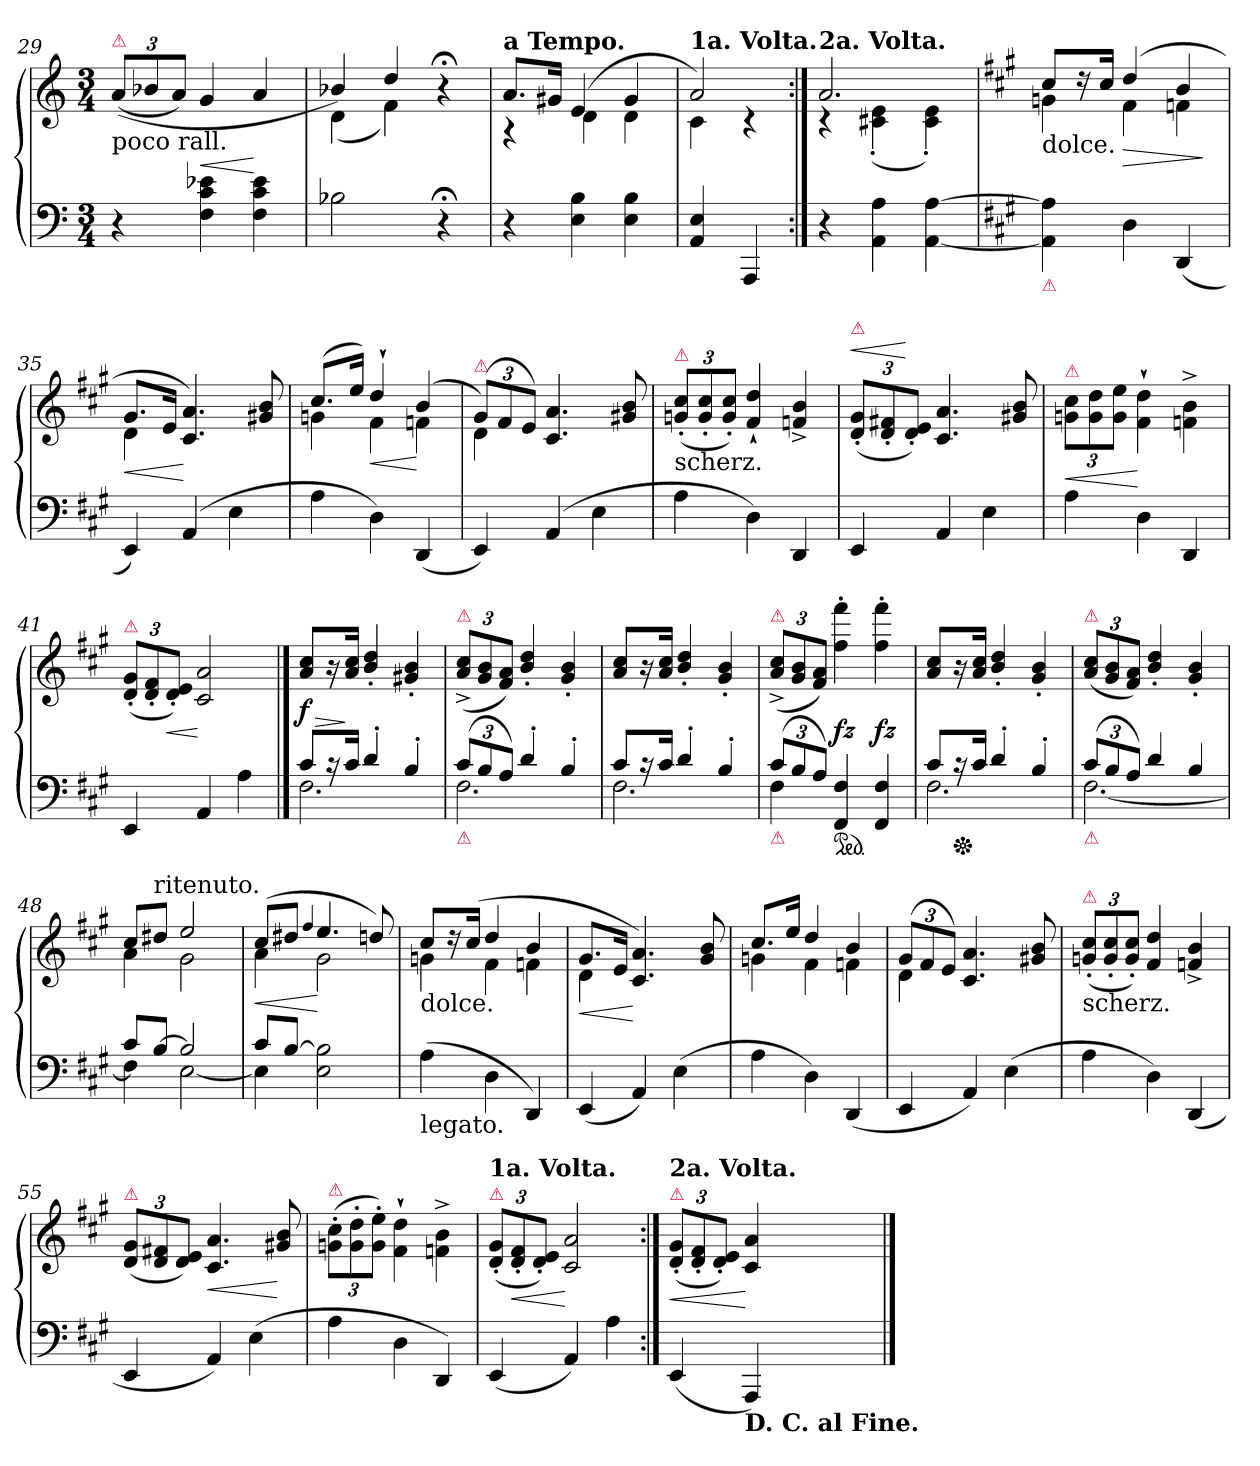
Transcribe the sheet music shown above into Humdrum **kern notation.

**kern	**kern	**dynam
*part1	*part1	*part1
*staff2	*staff1	*staff1/2
*clefF4	*clefG2	*
*k[]	*k[]	*
*a:	*a:	*
*M3/4	*M3/4	*
=29	=29	=29
!	!LO:TX:b:t=poco rall.	!
!	!LO:TX:a:color=crimson:t=⚠	!
4r	(<(>12aL	.
.	12b-X	.
.	12aJ)	.
4F 4c 4e-X	4g	<
4F 4c 4e-	4a	[
=30	=30	=30
*	*^	*
2B-X	4b-X)	(<4d	.
.	4dd	4f)	.
4r;<	4r;<	4ryy	.
=31	=31	=31	=31
!	!LO:TX:a:B:t=a Tempo.	!	!
4r	8.aL	4r	.
.	16g#XJk	.	.
4E 4B	(>4e	4d	.
4E 4B	4g#	4d	.
=32	=32	=32	=32
!	!LO:TX:a:B:t=1a. Volta.	!	!
4AA 4E	2a)	4c	.
4AAA	.	4rc	.
=33:|!	=33:|!	=33:|!	=33:|!
!	!LO:TX:a:B:t=2a. Volta.	!	!
4r	2.a	4r	.
4AA 4A	.	(>4c#X'> 4e'>	.
[4AA [4A	.	4c#'> 4e'>)	.
=34	=34	=34	=34
*k[f#c#g#]	*k[f#c#g#]	*	*
!	!LO:TX:b:t=dolce.	!	!
!LO:TX:b:color=crimson:t=⚠	!	!	!
4AA] 4A]	8cc#L	4gn	.
.	16rdd	.	.
.	16cc#Jk	.	.
4D	(>4dd	4f#	>
(<4DD	4b	4fn	.
*	*v	*v	*
.	.	]
=35	=35	=35
*	*^	*
4EE)	8.g#L	4d	<
.	16eJk	.	.
(>4AA	4.c# 4.a)	2ryy	[
4E	.	.	.
.	8g#X 8b	.	.
=36	=36	=36	=36
4A	(>8.cc#L	4gn	.
.	16eeJk)	.	.
4D)	4dd`>	4f#	<
(<4DD	(>4b	4fn	[
=37	=37	=37	=37
!	!LO:TX:a:color=crimson:t=⚠	!	!
4EE)	(>12g#L)	4d	.
.	12f#	.	.
.	12eJ)	.	.
(>4AA	4.c# 4.a	2ryy	.
4E	.	.	.
.	8g#X 8b	.	.
*	*v	*v	*
=38	=38	=38
!	!LO:TX:b:t=scherz.	!
!	!LO:TX:a:color=crimson:t=⚠	!
4A	(<12gn'< 12cc#'<L	.
.	12g'< 12cc#'<	.
.	12g'< 12cc#'<J)	.
4D)	4f#`< 4dd`<	.
4DD	4fn^< 4b^<	.
=39	=39	=39
!	!LO:TX:a:color=crimson:t=⚠	!
!	!	!LO:HP:a
4EE	(<12d'< 12g#'<L	<
.	12d'< 12f#X'<	.
.	12d'< 12e'<J)	[
4AA	4.c# 4.a	.
4E	.	.
.	8g#X 8b	.
=40	=40	=40
!	!LO:TX:a:color=crimson:t=⚠	!
4A	12gn\ 12cc#\L	<
.	12g\ 12dd\	.
.	12g\ 12ee\J	.
4D	4f#`>\ 4dd`>\	[
4DD	4fn^>\ 4b^>\	.
=41	=41	=41
!	!LO:TX:a:color=crimson:t=⚠	!
4EE	(<12d'< 12g#'<L	.
.	12d'< 12f#'<	.
.	12d'< 12e'<J)	<
4AA	2c# 2a	[
4A	.	.
==42	==42	==42
*^	*	*
8c#L	2.F#	8a/ 8cc#/L	> f
16rc	.	16r	.
16c#Jk	.	16a/ 16cc#/Jk	]
4d'<	.	4b'</ 4dd'</	.
4B'<	.	4g#X'< 4b'<	.
=43	=43	=43	=43
!	!	!LO:TX:a:color=crimson:t=⚠	!
!LO:TX:b:color=crimson:t=⚠	!	!	!
(>12c#L	2.F#	(<12a^< 12cc#^<L	.
12B	.	12g# 12b	.
12AJ)	.	12f# 12aJ)	.
4d'<	.	4b'</ 4dd'</	.
4B'<	.	4g#'< 4b'<	.
=44	=44	=44	=44
8c#L	2.F#	8a/ 8cc#/L	.
16rc	.	16r	.
16c#Jk	.	16a/ 16cc#/Jk	.
4d'<	.	4b'</ 4dd'</	.
4B'<	.	4g#'< 4b'<	.
=45	=45	=45	=45
!	!	!LO:TX:a:color=crimson:t=⚠	!
!LO:TX:b:color=crimson:t=⚠	!	!	!
(<12c#L	4F#	(<12a^< 12cc#^<L	.
12B	.	12g# 12b	.
12AJ)	.	12f# 12aJ)	.
*ped	*	*	*
4FF# 4F#	2ryy	4ff#'> 4fff#'>	fz
4FF# 4F#	.	4ff#'> 4fff#'>	fz
=46	=46	=46	=46
8c#L	2.F#	8a/ 8cc#/L	.
*Xped	*	*	*
16rc	.	16r	.
16c#Jk	.	16a/ 16cc#/Jk	.
4d'<	.	4b'</ 4dd'</	.
4B'<	.	4g#'< 4b'<	.
=47	=47	=47	=47
!	!	!LO:TX:a:color=crimson:t=⚠	!
!LO:TX:b:color=crimson:t=⚠	!	!	!
(<12c#L	[2.F#	(<12a 12cc#L	.
12B	.	12g# 12b	.
12AJ)	.	12f# 12aJ)	.
4d	.	4b'</ 4dd'</	.
4B	.	4g#'< 4b'<	.
=48	=48	=48	=48
*	*	*^	*
8c#L	4F#]	8cc#L	4a	.
!	!	!LO:TX:a:t=ritenuto.	!	!
[8BJ	.	8dd#XJ	.	.
2B]	[2E	2ee	2g#	.
=49	=49	=49	=49	=49
8c#L	4E]	(>8cc#L	4a	<
[8BJ	.	8dd#XJ	.	.
.	.	4qqff#/	.	.
2ryy	2E 2B]	4.ee	2g#	[
.	.	8ddn)	.	.
*v	*v	*	*	*
=50	=50	=50	=50
!	!LO:TX:b:t=dolce.	!	!
!LO:TX:b:t=legato.	!	!	!
(>4A	8cc#L	4gn	.
.	16rdd	.	.
.	(>16cc#Jk	.	.
4D	4dd	4f#	.
4DD)	4b	4fn	.
=51	=51	=51	=51
(<4EE	8.g#L	4d	<
.	16eJk	.	.
4AA)	4.c# 4.a)	2ryy	[
(>4E	.	.	.
.	8g# 8b	.	.
=52	=52	=52	=52
4A	8.cc#L	4gn	.
.	16eeJk	.	.
4D)	4dd	4f#	.
(<4DD	4b	4fn	.
=53	=53	=53	=53
4EE	(>12g#L	4d	.
.	12f#	.	.
.	12eJ)	.	.
4AA)	4.c# 4.a	2ryy	.
(>4E	.	.	.
.	8g#X 8b	.	.
*	*v	*v	*
=54	=54	=54
!	!LO:TX:a:color=crimson:t=⚠	!
!	!LO:TX:b:t=scherz.	!
4A	(<12gn'< 12cc#'<L	.
.	12g'< 12cc#'<	.
.	12g'< 12cc#'<J)	.
4D)	4f# 4dd	.
(<4DD	4fn^> 4b^>	.
=55	=55	=55
!	!LO:TX:a:color=crimson:t=⚠	!
4EE	(<12d 12g#L	.
.	12d 12f#X	.
.	12d 12eJ)	.
4AA)	4.c# 4.a	<
(>4E	.	.
.	8g#X 8b	[
=56	=56	=56
!	!LO:TX:a:color=crimson:t=⚠	!
4A	(>12gn'> 12cc#'>L	.
.	12g'> 12dd'>	.
.	12g'> 12ee'>J)	.
4D	4f#`>\ 4dd`>\	.
4DD)	4fn^>\ 4b^>\	.
=57	=57	=57
!	!LO:TX:a:color=crimson:t=⚠	!
!	!LO:TX:a:B:t=1a. Volta.	!
(<4EE	(<12d'< 12g#'<L	.
.	12d'< 12f#'<	<
.	12d'< 12e'<J)	.
4AA)	2c# 2a	[
4A	.	.
=58:|!	=58:|!	=58:|!
!	!LO:TX:a:color=crimson:t=⚠	!
!	!LO:TX:a:B:t=2a. Volta.	!
(<4EE	(<12d'< 12g#'<L	<
.	12d'< 12f#'<	.
.	12d'< 12e'<J)	.
!LO:TX:b:B:t=D. C. al Fine.	!	!
4AAA)	4c# 4a	[
==	==	==
*-	*-	*-
